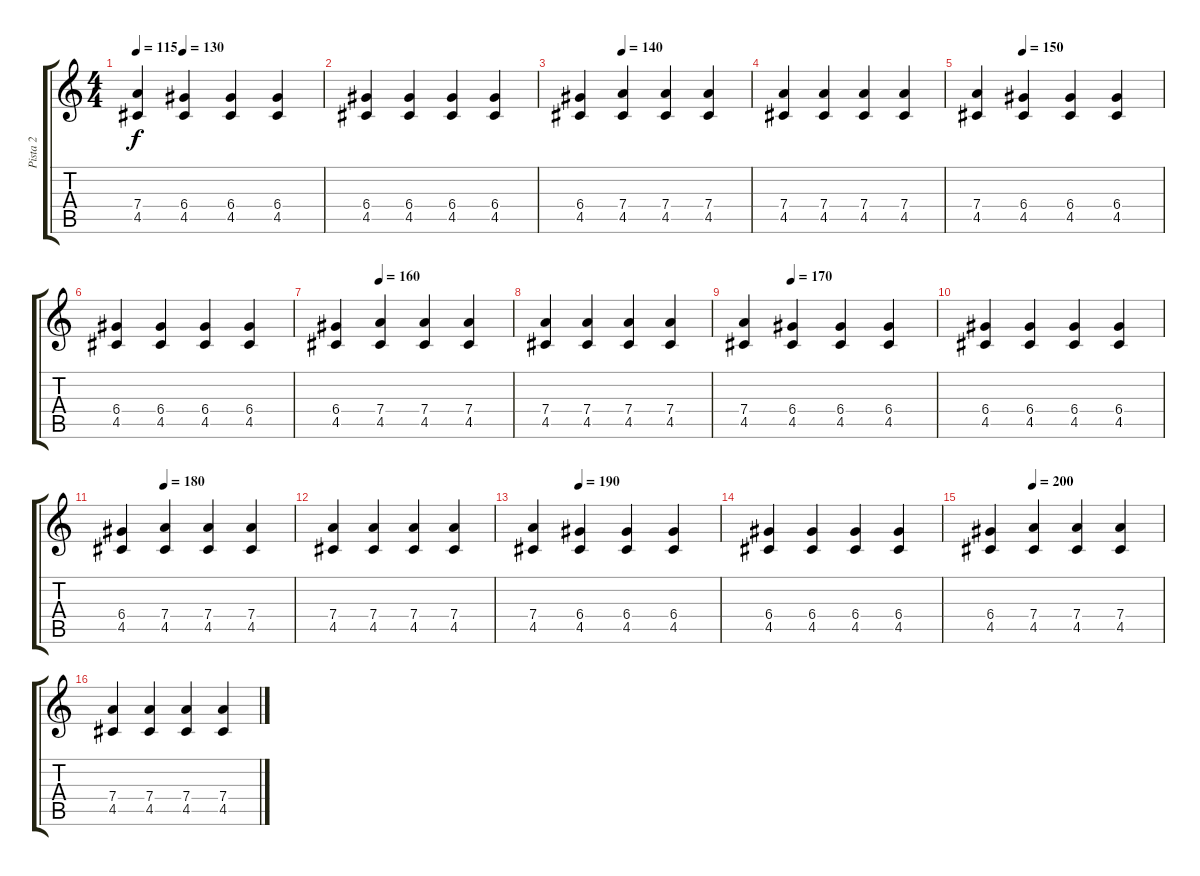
\track ("Pista 2" "Pista 2") {instrument electricguitarclean}
\staff {score tabs}
\tuning (E4 B3 G3 D3 A2 E2) {hide}
\ts (4 4)
\tempo 115
\tempo (130 0.25)
\clef g2
\ks c
(7.4 4.5).4{dy f} (6.4 4.5).4 (6.4 4.5).4 (6.4 4.5).4 |
(6.4 4.5).4 (6.4 4.5).4 (6.4 4.5).4 (6.4 4.5).4 |
\tempo (140 0.25)
(6.4 4.5).4 (7.4 4.5).4 (7.4 4.5).4 (7.4 4.5).4 |
(7.4 4.5).4 (7.4 4.5).4 (7.4 4.5).4 (7.4 4.5).4 |
\tempo (150 0.25)
(7.4 4.5).4 (6.4 4.5).4 (6.4 4.5).4 (6.4 4.5).4 |
(6.4 4.5).4 (6.4 4.5).4 (6.4 4.5).4 (6.4 4.5).4 |
\tempo (160 0.25)
(6.4 4.5).4 (7.4 4.5).4 (7.4 4.5).4 (7.4 4.5).4 |
(7.4 4.5).4 (7.4 4.5).4 (7.4 4.5).4 (7.4 4.5).4 |
\tempo (170 0.25)
(7.4 4.5).4 (6.4 4.5).4 (6.4 4.5).4 (6.4 4.5).4 |
(6.4 4.5).4 (6.4 4.5).4 (6.4 4.5).4 (6.4 4.5).4 |
\tempo (180 0.25)
(6.4 4.5).4 (7.4 4.5).4 (7.4 4.5).4 (7.4 4.5).4 |
(7.4 4.5).4 (7.4 4.5).4 (7.4 4.5).4 (7.4 4.5).4 |
\tempo (190 0.25)
(7.4 4.5).4 (6.4 4.5).4 (6.4 4.5).4 (6.4 4.5).4 |
(6.4 4.5).4 (6.4 4.5).4 (6.4 4.5).4 (6.4 4.5).4 |
\tempo (200 0.25)
(6.4 4.5).4 (7.4 4.5).4 (7.4 4.5).4 (7.4 4.5).4 |
(7.4 4.5).4 (7.4 4.5).4 (7.4 4.5).4 (7.4 4.5).4
